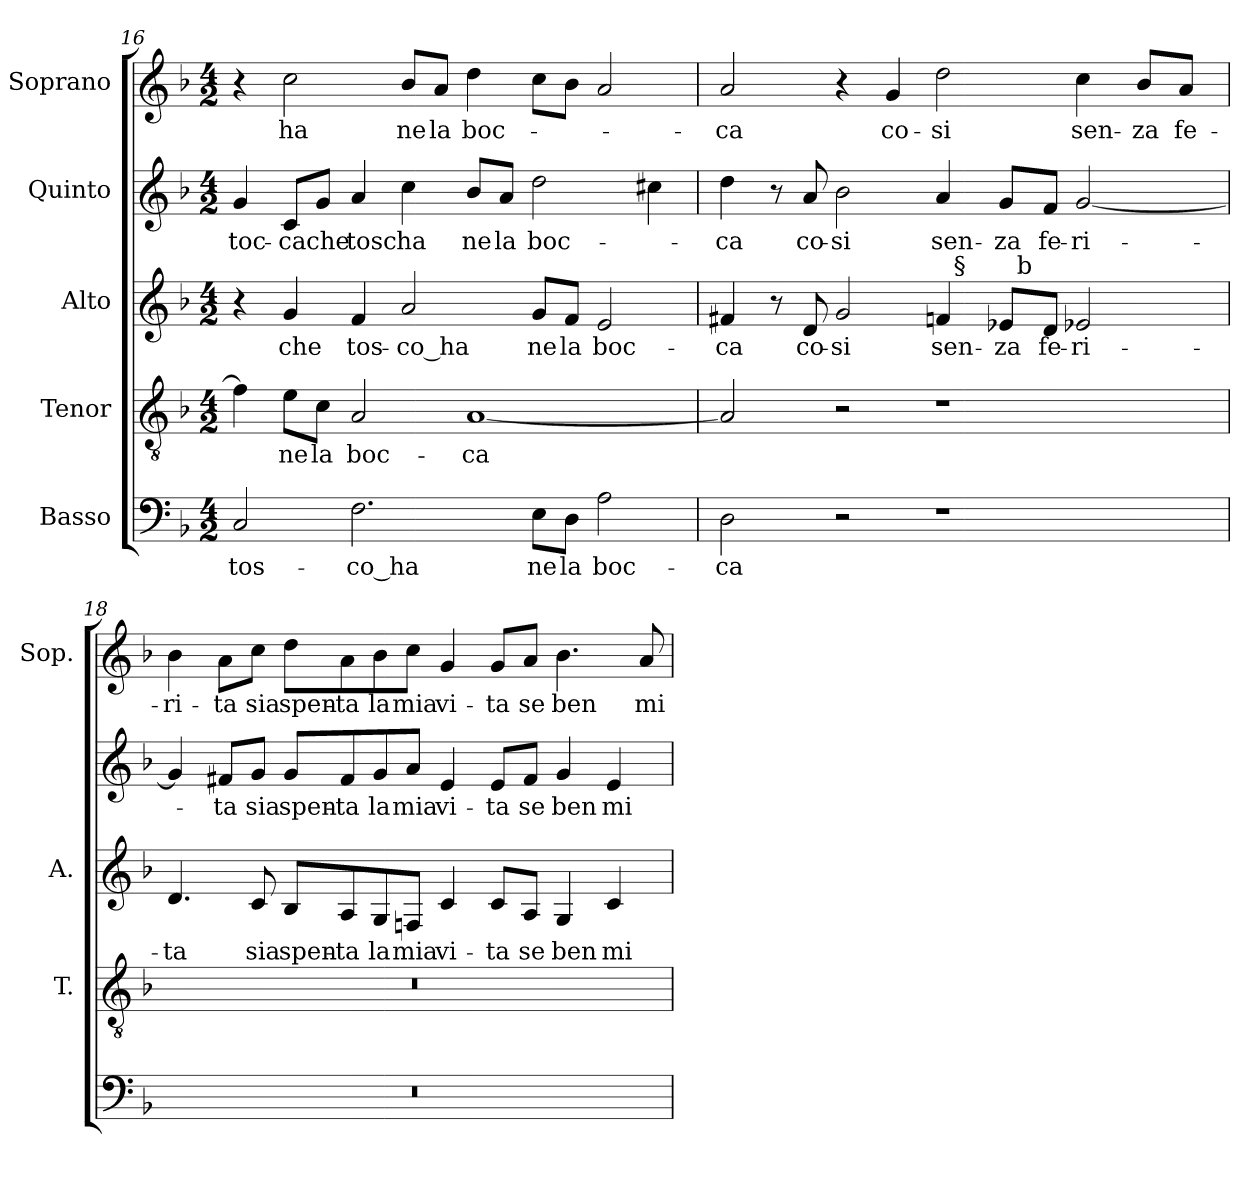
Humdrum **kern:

**kern	**text	**kern	**text	**kern	**text	**kern	**text	**kern	**text
*part5	*part5	*part4	*part4	*part3	*part3	*part2	*part2	*part1	*part1
*staff5	*staff5	*staff4	*staff4	*staff3	*staff3	*staff2	*staff2	*staff1	*staff1
*I"Basso	*	*I"Tenor	*	*I"Alto	*	*I"Quinto	*	*I"Soprano	*
*	*	*I'T.	*	*I'A.	*	*	*	*I'Sop.	*
*clefF4	*	*clefGv2	*	*clefG2	*	*clefG2	*	*clefG2	*
*	*	*ITrd7c12	*	*	*	*	*	*	*
*k[b-]	*	*k[b-]	*	*k[b-]	*	*k[b-]	*	*k[b-]	*
*F:	*	*F:	*	*F:	*	*F:	*	*F:	*
*M4/2	*	*M4/2	*	*M4/2	*	*M4/2	*	*M4/2	*
=16	=16	=16	=16	=16	=16	=16	=16	=16	=16
!	!LO:LY:b:color=#000000	!	!	!	!	!	!	!	!
!	!	!	!	!	!	!	!LO:LY:b:color=#000000	!	!
2Ci/	tos-	4Fi\]	.	4r	.	4gi/	toc-	4r	.
!	!	!	!LO:LY:b:color=#000000	!	!	!	!	!	!
!	!	!	!	!	!LO:LY:b:color=#000000	!	!	!	!
!	!	!	!	!	!	!	!LO:LY:b:color=#000000	!	!
!	!	!	!	!	!	!	!	!	!LO:LY:b:color=#000000
.	.	8Ei\L	ne	4gi/	che	8ci/L	-ca	2cci\	ha
!	!	!	!LO:LY:b:color=#000000	!	!	!	!	!	!
!	!	!	!	!	!	!	!LO:LY:b:color=#000000	!	!
.	.	8Ci\J	la	.	.	8gi/J	che	.	.
!	!LO:LY:b:color=#000000	!	!	!	!	!	!	!	!
!	!	!	!LO:LY:b:color=#000000	!	!	!	!	!	!
!	!	!	!	!	!LO:LY:b:color=#000000	!	!	!	!
!	!	!	!	!	!	!	!LO:LY:b:color=#000000	!	!
2.Fi\	-co_ha	2AAi/	boc-	4fi/	tos-	4ai/	tosc'	.	.
!	!	!	!	!	!LO:LY:b:color=#000000	!	!	!	!
!	!	!	!	!	!	!	!LO:LY:b:color=#000000	!	!
!	!	!	!	!	!	!	!	!	!LO:LY:b:color=#000000
.	.	.	.	2ai/	-co_ha	4cci\	ha	8b-i/L	ne
!	!	!	!	!	!	!	!	!	!LO:LY:b:color=#000000
.	.	.	.	.	.	.	.	8ai/J	la
!	!	!	!LO:LY:b:color=#000000	!	!	!	!	!	!
!	!	!	!	!	!	!	!LO:LY:b:color=#000000	!	!
!	!	!	!	!	!	!	!	!	!LO:LY:b:color=#000000
.	.	[<1AAi	-ca	.	.	8b-i/L	ne	4ddi\	boc-
!	!	!	!	!	!	!	!LO:LY:b:color=#000000	!	!
.	.	.	.	.	.	8ai/J	la	.	.
!	!LO:LY:b:color=#000000	!	!	!	!	!	!	!	!
!	!	!	!	!	!LO:LY:b:color=#000000	!	!	!	!
!	!	!	!	!	!	!	!LO:LY:b:color=#000000	!	!
8Ei\L	ne	.	.	8gi/L	ne	2ddi\	boc-	8cci\L	.
!	!LO:LY:b:color=#000000	!	!	!	!	!	!	!	!
!	!	!	!	!	!LO:LY:b:color=#000000	!	!	!	!
8Di\J	la	.	.	8fi/J	la	.	.	8b-i\J	.
!	!LO:LY:b:color=#000000	!	!	!	!	!	!	!	!
!	!	!	!	!	!LO:LY:b:color=#000000	!	!	!	!
2Ai\	boc-	.	.	2ei/	boc-	.	.	2ai/	.
.	.	.	.	.	.	4cc#Xi\	.	.	.
=17	=17	=17	=17	=17	=17	=17	=17	=17	=17
!	!LO:LY:b:color=#000000	!	!	!	!	!	!	!	!
!	!	!	!	!	!LO:LY:b:color=#000000	!	!	!	!
!	!	!	!	!	!	!	!LO:LY:b:color=#000000	!	!
!	!	!	!	!	!	!	!	!	!LO:LY:b:color=#000000
*	*	*	*	*^	*	*	*	*	*
*	*	*	*	*	*^	*	*	*	*	*
2Di\	-ca	2AAi/]	.	4f#Xi/	1ryy	1ryy	-ca	4ddi\	-ca	2ai/	-ca
.	.	.	.	8r	.	.	.	8r	.	.	.
!	!	!	!	!	!	!	!LO:LY:b:color=#000000	!	!	!	!
!	!	!	!	!	!	!	!	!	!LO:LY:b:color=#000000	!	!
.	.	.	.	8di/	.	.	co-	8ai/	co-	.	.
!	!	!	!	!	!	!	!LO:LY:b:color=#000000	!	!	!	!
!	!	!	!	!	!	!	!	!	!LO:LY:b:color=#000000	!	!
2r	.	2r	.	2gi/	.	.	-si	2b-i\	-si	4r	.
!	!	!	!	!	!	!	!	!	!	!	!LO:LY:b:color=#000000
.	.	.	.	.	.	.	.	.	.	4gi/	co-
!	!	!	!	!	!	!	!LO:LY:b:color=#000000	!	!	!	!
!	!	!	!	!	!	!	!	!	!LO:LY:b:color=#000000	!	!
!	!	!	!	!	!	!	!	!	!	!	!LO:LY:b:color=#000000
1r	.	1r	.	4fi/	32ryy	4ryy	sen-	4ai/	sen-	2ddi\	-si
.	.	.	.	.	256ryy	.	.	.	.	.	.
!	!	!	!	!	!LO:TX:a:t=§	!	!	!	!	!	!
.	.	.	.	.	2ryy	.	.	.	.	.	.
!	!	!	!	!	!	!	!LO:LY:b:color=#000000	!	!	!	!
!	!	!	!	!	!	!	!	!	!LO:LY:b:color=#000000	!	!
.	.	.	.	8e-i/L	.	32ryy	-za	8gi/L	-za	.	.
.	.	.	.	.	.	256ryy	.	.	.	.	.
!	!	!	!	!	!	!LO:TX:a:t=b	!	!	!	!	!
.	.	.	.	.	.	2ryy	.	.	.	.	.
!	!	!	!	!	!	!	!LO:LY:b:color=#000000	!	!	!	!
!	!	!	!	!	!	!	!	!	!LO:LY:b:color=#000000	!	!
.	.	.	.	8di/J	.	.	fe-	8fi/J	fe-	.	.
!	!	!	!	!	!	!	!LO:LY:b:color=#000000	!	!	!	!
!	!	!	!	!	!	!	!	!	!LO:LY:b:color=#000000	!	!
!	!	!	!	!	!	!	!	!	!	!	!LO:LY:b:color=#000000
.	.	.	.	2e-Xi/	.	.	-ri-	[<2gi/	-ri-	4cci\	sen-
.	.	.	.	.	4ryy	.	.	.	.	.	.
!	!	!	!	!	!	!	!	!	!	!	!LO:LY:b:color=#000000
.	.	.	.	.	.	.	.	.	.	8b-i/L	-za
.	.	.	.	.	8ryy	8ryy	.	.	.	.	.
!	!	!	!	!	!	!	!	!	!	!	!LO:LY:b:color=#000000
.	.	.	.	.	.	.	.	.	.	8ai/J	fe-
.	.	.	.	.	16ryy	16ryy	.	.	.	.	.
.	.	.	.	.	64..ryy	64..ryy	.	.	.	.	.
!!LO:LB:g=z
=18	=18	=18	=18	=18	=18	=18	=18	=18	=18	=18	=18
!LO:N:vis=1	!	!LO:N:vis=1	!	!	!	!	!	!	!	!	!
*	*	*	*	*v	*v	*v	*	*	*	*	*
*	*	*	*	*^	*	*	*	*	*
*	*	*	*	*	*^	*	*	*	*	*
!	!	!	!	!	!	!	!LO:LY:b:color=#000000	!	!	!	!
*	*	*	*	*v	*v	*v	*	*	*	*	*
*	*	*	*	*^	*	*	*	*	*
*	*	*	*	*	*^	*	*	*	*	*
!	!	!	!	!	!	!	!	!	!	!	!LO:LY:b:color=#000000
*	*	*	*	*v	*v	*v	*	*	*	*	*
0r	.	0r	.	4.di/	-ta	4gi/]	.	4b-i\	-ri-
!	!	!	!	!	!	!	!LO:LY:b:color=#000000	!	!
!	!	!	!	!	!	!	!	!	!LO:LY:b:color=#000000
.	.	.	.	.	.	8f#Xi/L	-ta	8ai\L	-ta
!	!	!	!	!	!LO:LY:b:color=#000000	!	!	!	!
!	!	!	!	!	!	!	!LO:LY:b:color=#000000	!	!
!	!	!	!	!	!	!	!	!	!LO:LY:b:color=#000000
.	.	.	.	8ci/	sia	8gi/J	sia	8cci\J	sia
!	!	!	!	!	!LO:LY:b:color=#000000	!	!	!	!
!	!	!	!	!	!	!	!LO:LY:b:color=#000000	!	!
!	!	!	!	!	!	!	!	!	!LO:LY:b:color=#000000
.	.	.	.	8B-i/L	spen-	8gi/L	spen-	8ddi\L	spen-
!	!	!	!	!	!LO:LY:b:color=#000000	!	!	!	!
!	!	!	!	!	!	!	!LO:LY:b:color=#000000	!	!
!	!	!	!	!	!	!	!	!	!LO:LY:b:color=#000000
.	.	.	.	8Ai/	-ta	8f#i/	-ta	8ai\	-ta
!	!	!	!	!	!LO:LY:b:color=#000000	!	!	!	!
!	!	!	!	!	!	!	!LO:LY:b:color=#000000	!	!
!	!	!	!	!	!	!	!	!	!LO:LY:b:color=#000000
.	.	.	.	8Gi/	la	8gi/	la	8b-i\	la
!	!	!	!	!	!LO:LY:b:color=#000000	!	!	!	!
!	!	!	!	!	!	!	!LO:LY:b:color=#000000	!	!
!	!	!	!	!	!	!	!	!	!LO:LY:b:color=#000000
.	.	.	.	8Fni/J	mia	8ai/J	mia	8cci\J	mia
!	!	!	!	!	!LO:LY:b:color=#000000	!	!	!	!
!	!	!	!	!	!	!	!LO:LY:b:color=#000000	!	!
!	!	!	!	!	!	!	!	!	!LO:LY:b:color=#000000
.	.	.	.	4ci/	vi-	4ei/	vi-	4gi/	vi-
!	!	!	!	!	!LO:LY:b:color=#000000	!	!	!	!
!	!	!	!	!	!	!	!LO:LY:b:color=#000000	!	!
!	!	!	!	!	!	!	!	!	!LO:LY:b:color=#000000
.	.	.	.	8ci/L	-ta	8ei/L	-ta	8gi/L	-ta
!	!	!	!	!	!LO:LY:b:color=#000000	!	!	!	!
!	!	!	!	!	!	!	!LO:LY:b:color=#000000	!	!
!	!	!	!	!	!	!	!	!	!LO:LY:b:color=#000000
.	.	.	.	8Ai/J	se	8f#i/J	se	8ai/J	se
!	!	!	!	!	!LO:LY:b:color=#000000	!	!	!	!
!	!	!	!	!	!	!	!LO:LY:b:color=#000000	!	!
!	!	!	!	!	!	!	!	!	!LO:LY:b:color=#000000
.	.	.	.	4Gi/	ben	4gi/	ben	4.b-i\	ben
!	!	!	!	!	!LO:LY:b:color=#000000	!	!	!	!
!	!	!	!	!	!	!	!LO:LY:b:color=#000000	!	!
.	.	.	.	4ci/	mi	4ei/	mi	.	.
!	!	!	!	!	!	!	!	!	!LO:LY:b:color=#000000
.	.	.	.	.	.	.	.	8ai/	mi
=	=	=	=	=	=	=	=	=	=
*-	*-	*-	*-	*-	*-	*-	*-	*-	*-
